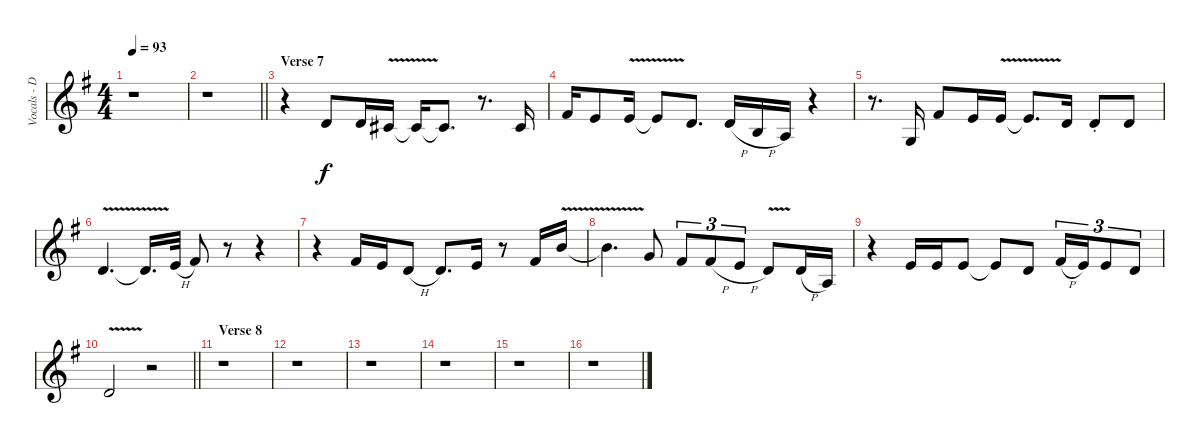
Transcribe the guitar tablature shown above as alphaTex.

\track ("Vocals - Daniel Gildenlöw" "Vocals - D") {instrument frenchhorn}
\staff {score}
\tuning (E4 B3 G3 D3 A2 E2) {hide}
\ts (4 4)
\tempo 93
\clef g2
\ks eminor
r.1{dy f} |
\barLineRight lightlight
r.1 |
\section ("" "Verse 7")
r.4{balance 7 instrument clarinet} 3.2.8 3.2.16 2.2{v}.16 2.2{t}.16 2.2{t}.8{d} r.8{d} 2.2.16 |
2.1.16 0.1.8 0.1{v}.16 0.1{t}.8 3.2.8{d} 7.3{h}.16 4.3{h}.16 2.3.16 r.4 |
r.8{d} 0.3.16 2.1.8 0.1.16 0.1{v}.16 0.1{t}.8{d} 3.2.16 3.2{st}.8 3.2.8 |
3.2{v}.4{d} 3.2{t}.16{d} 5.2{h}.32 7.2.8 r.8 r.4 |
r.4 2.1.16 0.1.16 3.2{h}.8 3.2.8{d} 0.1.16 r.8 2.1.16 7.1{v}.16 |
7.1{t}.4{d} 3.1.8 2.1.8{tu (3 2)} 7.2{h}.8{tu (3 2)} 5.2{h}.8{tu (3 2)} 3.2{v}.8 7.3{h}.16 2.3.16 |
r.4 0.1.16 0.1.16 0.1.8 0.1{t}.8 3.2.8 2.1{h}.16{tu (3 2)} 0.1.16{tu (3 2)} 0.1.8{tu (3 2)} 3.2.8{tu (3 2)} |
\barLineRight lightlight
3.2{v}.2 r.2 |
\section ("" "Verse 8")
r.1 |
r.1 |
r.1 |
r.1 |
r.1 |
r.1
